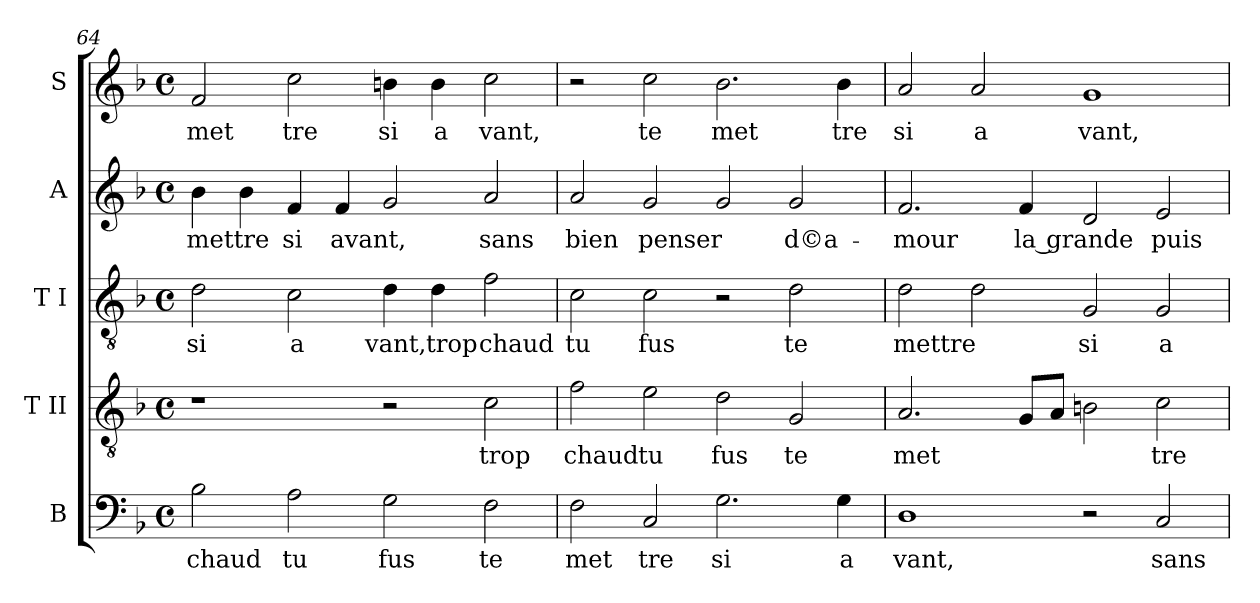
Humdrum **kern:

**kern	**text	**kern	**text	**kern	**text	**kern	**text	**kern	**text
*part5	*part5	*part4	*part4	*part3	*part3	*part2	*part2	*part1	*part1
*staff5	*staff5	*staff4	*staff4	*staff3	*staff3	*staff2	*staff2	*staff1	*staff1
*I"B	*	*I"T II	*	*I"T I	*	*I"A	*	*I"S	*
!!LO:LB:g=z
*clefF4	*	*clefGv2	*	*clefGv2	*	*clefG2	*	*clefG2	*
*k[b-]	*	*k[b-]	*	*k[b-]	*	*k[b-]	*	*k[b-]	*
*F:	*	*F:	*	*F:	*	*F:	*	*F:	*
*M4/4	*	*M4/4	*	*M4/4	*	*M4/4	*	*M4/4	*
*met(c)	*	*met(c)	*	*met(c)	*	*met(c)	*	*met(c)	*
=64	=64	=64	=64	=64	=64	=64	=64	=64	=64
!	!LO:LY:b:cj	!	!	!	!LO:LY:b:cj	!	!LO:LY:b:cj	!	!LO:LY:b:cj
2B-\	chaud	1r	.	2d\	si	4b-\	mettre	2f/	met
.	.	.	.	.	.	4b-\	.	.	.
!	!LO:LY:b:cj	!	!	!	!LO:LY:b:cj	!	!LO:LY:b:cj	!	!LO:LY:b:cj
2A\	tu	.	.	2c\	a	4f/	si	2cc\	tre
!	!	!	!	!	!	!	!LO:LY:b	!	!
.	.	.	.	.	.	4f/	avant,	.	.
!	!LO:LY:b:cj	!	!	!	!LO:LY:b:cj	!	!	!	!LO:LY:b:cj
2G\	fus	2r	.	4d\	vant,	2g/	.	4bn\	si
!	!	!	!	!	!LO:LY:b:cj	!	!	!	!LO:LY:b:cj
.	.	.	.	4d\	trop	.	.	4b\	a
!	!LO:LY:b:cj	!	!LO:LY:b:cj	!	!LO:LY:b:cj	!	!LO:LY:b:cj	!	!LO:LY:b:cj
2F\	te	2c\	trop	2f\	chaud	2a/	sans	2cc\	vant,
=65	=65	=65	=65	=65	=65	=65	=65	=65	=65
!	!LO:LY:b:cj	!	!LO:LY:b:cj	!	!LO:LY:b:cj	!	!LO:LY:b:cj	!	!
2F\	met	2f\	chaud	2c\	tu	2a/	bien	2r	.
!	!LO:LY:b:cj	!	!LO:LY:b:cj	!	!LO:LY:b:cj	!	!LO:LY:b:cj	!	!LO:LY:b:cj
2C/	tre	2e\	tu	2c\	fus	2g/	penser	2cc\	te
!	!LO:LY:b:cj	!	!LO:LY:b:cj	!	!	!	!	!	!LO:LY:b:cj
2.G\	si	2d\	fus	2r	.	2g/	.	2.b-\	met
!	!	!	!LO:LY:b:cj	!	!LO:LY:b:cj	!	!LO:LY:b:cj	!	!
.	.	2G/	te	2d\	te	2g/	d©a-	.	.
!	!LO:LY:b:cj	!	!	!	!	!	!	!	!LO:LY:b:cj
4G\	a	.	.	.	.	.	.	4b-\	tre
=66	=66	=66	=66	=66	=66	=66	=66	=66	=66
!	!LO:LY:b:cj	!	!LO:LY:b	!	!LO:LY:b:cj	!	!LO:LY:b:cj	!	!LO:LY:b:cj
1D	vant,	2.A/	met	2d\	mettre	2.f/	-mour	2a/	si
!	!	!	!	!	!	!	!	!	!LO:LY:b:cj
.	.	.	.	2d\	.	.	.	2a/	a
!	!	!	!	!	!	!	!LO:LY:b:cj	!	!
.	.	8G/L	.	.	.	4f/	la grande	.	.
.	.	8A/J	.	.	.	.	.	.	.
!	!	!	!	!	!LO:LY:b:cj	!	!	!	!LO:LY:b:cj
2r	.	2Bn\	.	2G/	si	2d/	.	1g	vant,
!	!LO:LY:b:cj	!	!LO:LY:b:cj	!	!LO:LY:b:cj	!	!LO:LY:b:cj	!	!
2C/	sans	2c\	tre	2G/	a	2e/	puis-	.	.
=	=	=	=	=	=	=	=	=	=
*-	*-	*-	*-	*-	*-	*-	*-	*-	*-
